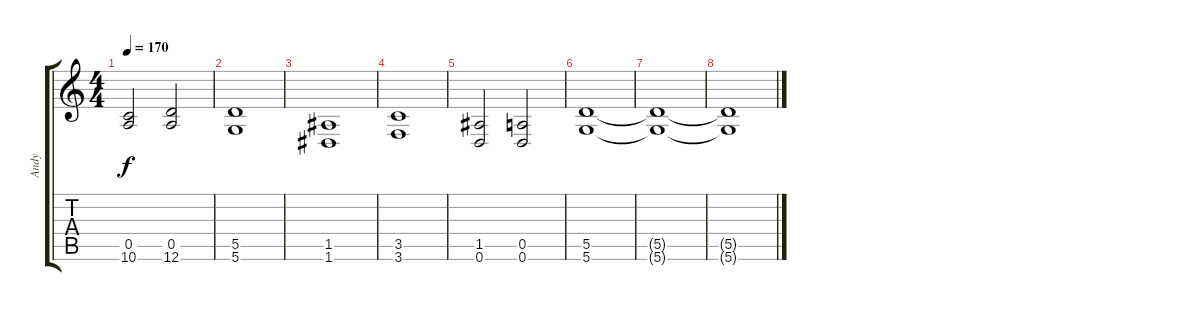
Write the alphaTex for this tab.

\track ("Andy" "Andy") {instrument distortionguitar}
\staff {score tabs}
\tuning (E4 B3 G3 D3 A2 D2) {hide}
\ts (4 4)
\tempo 170
\clef g2
\ks c
(0.5 10.6).2{dy f} (0.5 12.6).2 |
(5.5 5.6).1 |
(1.5 1.6).1 |
(3.5 3.6).1 |
(1.5 0.6).2 (0.5 0.6).2 |
(5.5 5.6).1 |
(5.5{t} 5.6{t}).1{volume 0} |
(5.5{t} 5.6{t}).1
